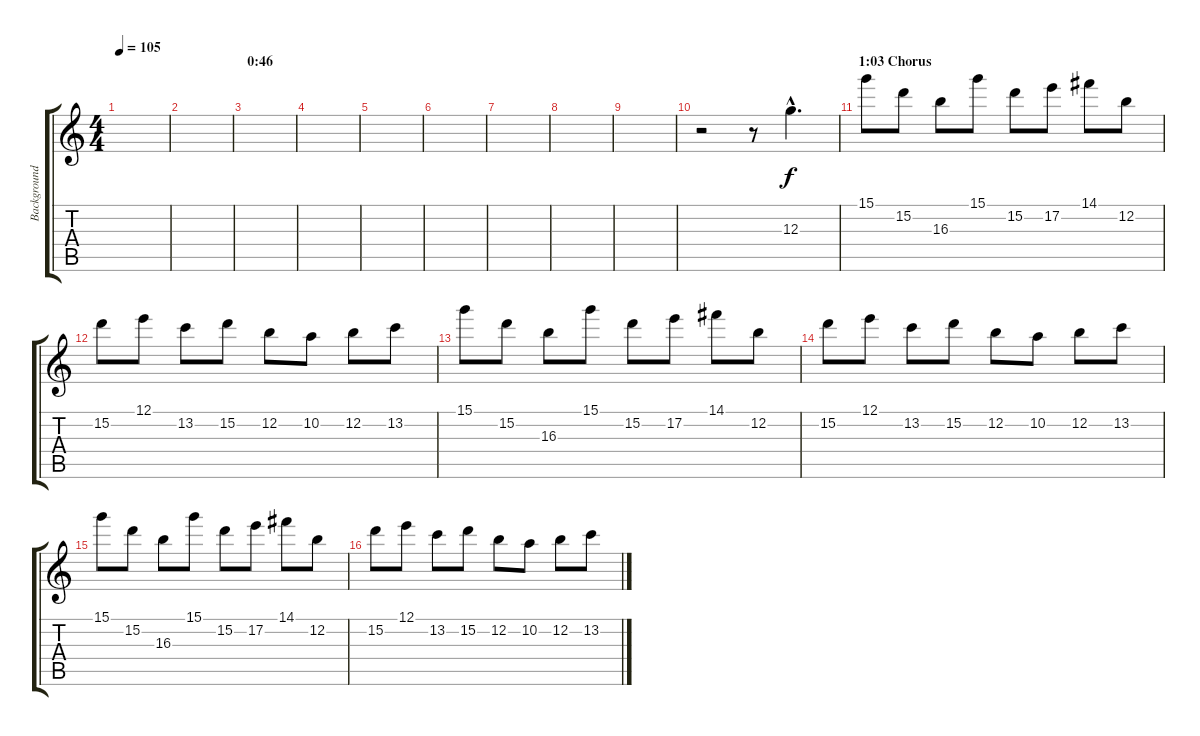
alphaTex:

\track ("Background guitar" "Background") {instrument electricguitarclean}
\staff {score tabs}
\tuning (E4 B3 G3 D3 A2 E2) {hide}
\ts (4 4)
\tempo 105
\clef g2
\ks c
|
|
\section ("" "0:46")
|
|
|
|
|
|
|
r.2 r.8 12.3{hac}.4{d volume 11 instrument reversecymbal} |
\section ("" "1:03 Chorus")
15.1.8{volume 5 instrument electricguitarclean} 15.2.8 16.3.8 15.1.8 15.2.8 17.2.8 14.1.8 12.2.8 |
15.2.8 12.1.8 13.2.8 15.2.8 12.2.8 10.2.8 12.2.8 13.2.8 |
15.1.8 15.2.8 16.3.8 15.1.8 15.2.8 17.2.8 14.1.8 12.2.8 |
15.2.8 12.1.8 13.2.8 15.2.8 12.2.8 10.2.8 12.2.8 13.2.8 |
15.1.8 15.2.8 16.3.8 15.1.8 15.2.8 17.2.8 14.1.8 12.2.8 |
15.2.8 12.1.8 13.2.8 15.2.8 12.2.8 10.2.8 12.2.8 13.2.8
